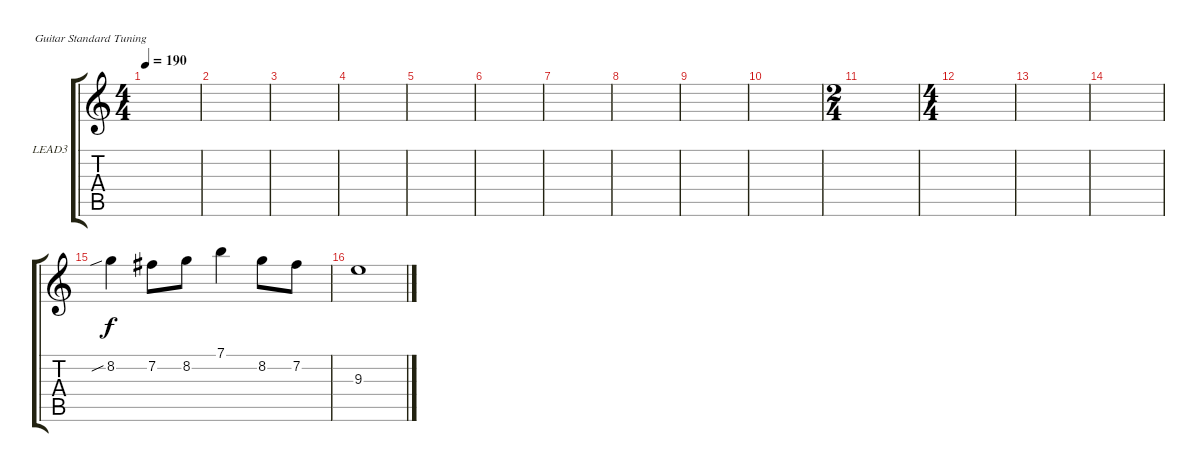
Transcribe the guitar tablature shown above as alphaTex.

\defaultSystemsLayout 4
\bracketExtendMode groupsimilarinstruments
\firstSystemTrackNameOrientation horizontal
\otherSystemsTrackNameOrientation horizontal
\track ("Lead Guitar 3" "LEAD3") {instrument overdrivenguitar}
\staff {score tabs}
\tuning (E4 B3 G3 D3 A2 E2)
\ts (4 4)
\tempo 190
\clef g2
\ks c
|
|
|
|
|
|
|
|
|
|
\ts (2 4)
|
\ts (4 4)
|
|
|
8.2{sib}.4 7.2.8 8.2.8 7.1.4 8.2.8 7.2.8 |
9.3.1
